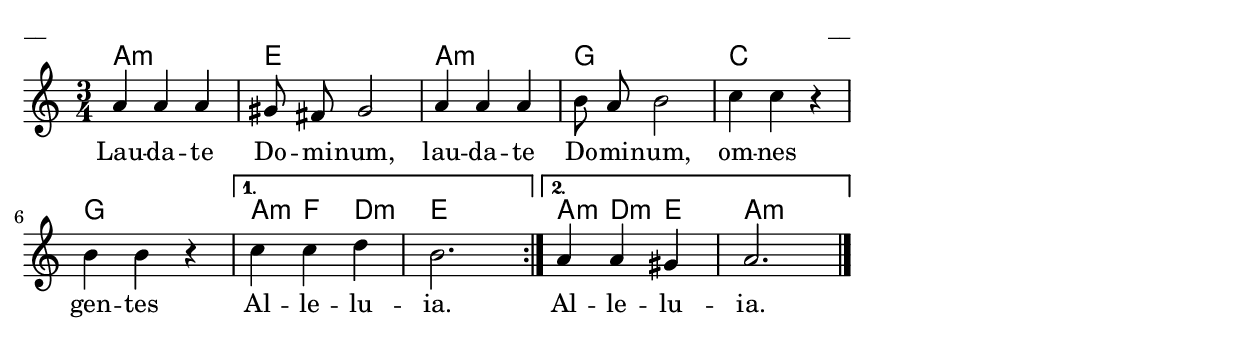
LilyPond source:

\version "2.13.18"


\paper {
line-width = 14\cm
left-margin = 0.4\cm
between-system-padding = 0.1\cm
between-system-space = 0.1\cm
}

\layout {
indent = #0
ragged-last = ##f
}

chordsA = \chordmode {
a2.:min e a:min g c g a4:min f d:min e2. a4:min d:min e a2.:min
}

voiceA = \relative c''{
\clef "treble"
\key a \minor
\time 3/4

\repeat volta 2 { a4 a a | gis8 fis gis2 | a4 a a | b8 a b2 | c4 c r | b b r |} 
\alternative {
{ c4 c d | b2. }
{ a4 a gis | a2. \bar"|." }
}
}

lyricA = \lyricmode {
Lau -- da -- te Do -- mi -- num, lau -- da -- te Do -- mi -- num, om -- nes gen -- tes Al -- le -- lu -- ia. Al -- le -- lu -- ia.
}


fullScore = <<
\new ChordNames { \chordsA }
\new Staff {
<<
\new Voice = "voiceA" { \oneVoice \autoBeamOff \voiceA }
\lyricsto "voiceA" \new Lyrics \lyricA
>>
}
>>


\score {
\fullScore
\header { piece = "__" opus = "__" }
}
\markup { \with-color #(x11-color 'white) \sans \smaller "aaa" }
\score {
\unfoldRepeats
\fullScore
\midi {
\context { \Staff \remove "Staff_performer" }
\context { \Voice \consists "Staff_performer" }
}
}